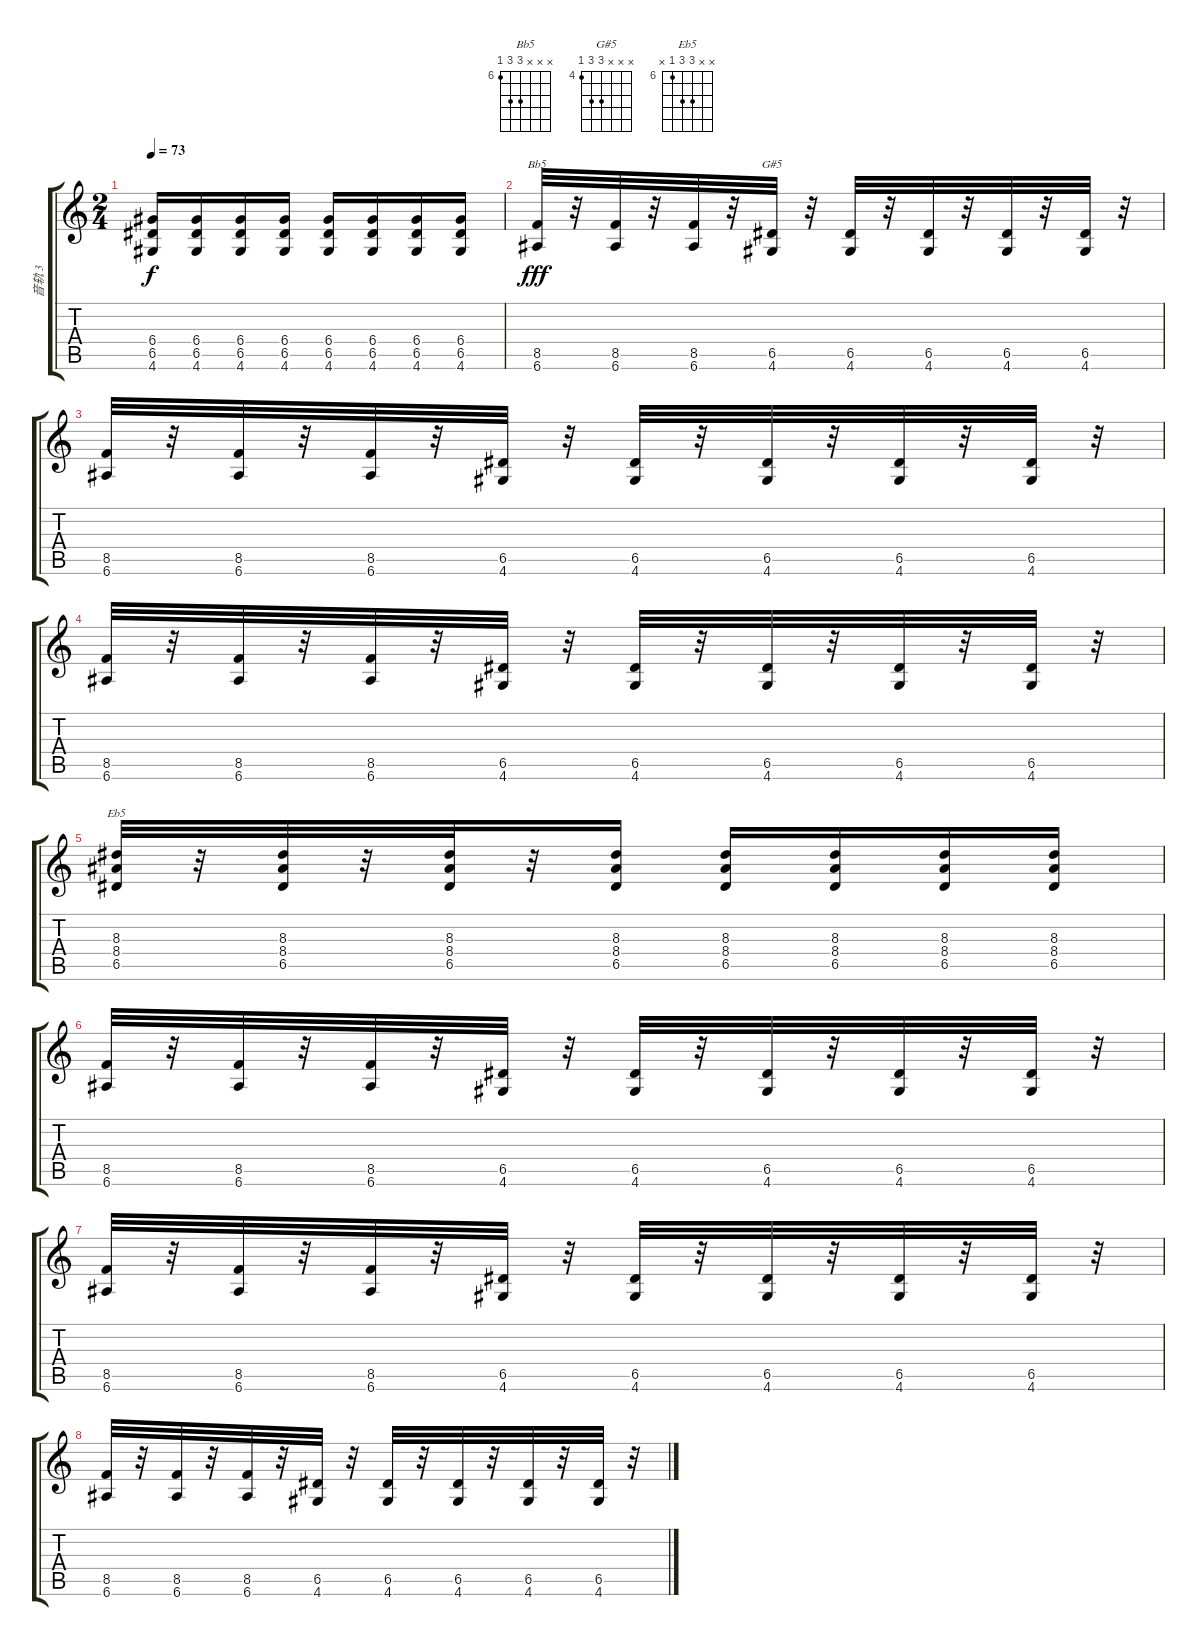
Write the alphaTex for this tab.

\track ("音轨 3" "音轨 3") {instrument electricguitarclean}
\staff {score tabs}
\tuning (E4 B3 G3 D3 A2 E2) {hide}
\chord ("Bb5" x x x 8 8 6) {firstfret 6}
\chord ("G#5" x x x 6 6 4) {firstfret 4}
\chord ("Eb5" x x 8 8 6 x) {firstfret 6}
\ts (2 4)
\tempo 73
\clef g2
\ks c
(6.4 6.5 4.6).16{dy f} (6.4 6.5 4.6).16 (6.4 6.5 4.6).16 (6.4 6.5 4.6).16 (6.4 6.5 4.6).16 (6.4 6.5 4.6).16 (6.4 6.5 4.6).16 (6.4 6.5 4.6).16 |
(8.5 6.6).32{ch "Bb5" dy fff instrument distortionguitar} r.32 (8.5 6.6).32 r.32 (8.5 6.6).32 r.32 (6.5 4.6).32{ch "G#5"} r.32 (6.5 4.6).32 r.32 (6.5 4.6).32 r.32 (6.5 4.6).32 r.32 (6.5 4.6).32 r.32 |
(8.5 6.6).32{instrument distortionguitar} r.32 (8.5 6.6).32 r.32 (8.5 6.6).32 r.32 (6.5 4.6).32 r.32 (6.5 4.6).32 r.32 (6.5 4.6).32 r.32 (6.5 4.6).32 r.32 (6.5 4.6).32 r.32 |
(8.5 6.6).32{instrument distortionguitar} r.32 (8.5 6.6).32 r.32 (8.5 6.6).32 r.32 (6.5 4.6).32 r.32 (6.5 4.6).32 r.32 (6.5 4.6).32 r.32 (6.5 4.6).32 r.32 (6.5 4.6).32 r.32 |
(8.3 8.4 6.5).32{ch "Eb5"} r.32 (8.3 8.4 6.5).32 r.32 (8.3 8.4 6.5).32 r.32 (8.3 8.4 6.5).16 (8.3 8.4 6.5).16 (8.3 8.4 6.5).16 (8.3 8.4 6.5).16 (8.3 8.4 6.5).16 |
(8.5 6.6).32{instrument distortionguitar} r.32 (8.5 6.6).32 r.32 (8.5 6.6).32 r.32 (6.5 4.6).32 r.32 (6.5 4.6).32 r.32 (6.5 4.6).32 r.32 (6.5 4.6).32 r.32 (6.5 4.6).32 r.32 |
(8.5 6.6).32{instrument distortionguitar} r.32 (8.5 6.6).32 r.32 (8.5 6.6).32 r.32 (6.5 4.6).32 r.32 (6.5 4.6).32 r.32 (6.5 4.6).32 r.32 (6.5 4.6).32 r.32 (6.5 4.6).32 r.32 |
(8.5 6.6).32{instrument distortionguitar} r.32 (8.5 6.6).32 r.32 (8.5 6.6).32 r.32 (6.5 4.6).32 r.32 (6.5 4.6).32 r.32 (6.5 4.6).32 r.32 (6.5 4.6).32 r.32 (6.5 4.6).32 r.32
